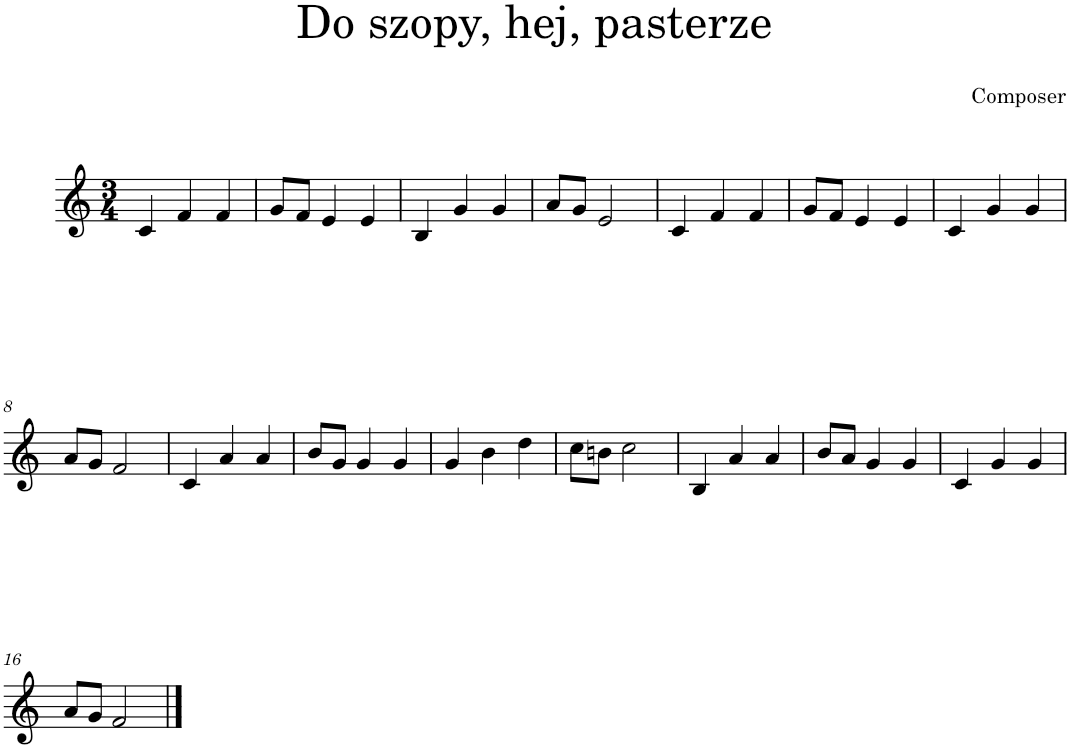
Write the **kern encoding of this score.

**kern
*part1
*staff1
*I"Piano
*I'Pno.
*clefG2
*k[]
*M3/4
=1
4c/
4f/
4f/
=2
8g/L
8f/J
4e/
4e/
=3
4B/
4g/
4g/
=4
8a/L
8g/J
2e/
=5
4c/
4f/
4f/
=6
8g/L
8f/J
4e/
4e/
=7
4c/
4g/
4g/
!!LO:LB:g=z
=8
8a/L
8g/J
2f/
=9
4c/
4a/
4a/
=10
8b/L
8g/J
4g/
4g/
=11
4g/
4b\
4dd\
=12
8cc\L
8bn\J
2cc\
=13
4B/
4a/
4a/
=14
8b/L
8a/J
4g/
4g/
=15
4c/
4g/
4g/
!!LO:LB:g=z
=16
8a/L
8g/J
2f/
==
*-
